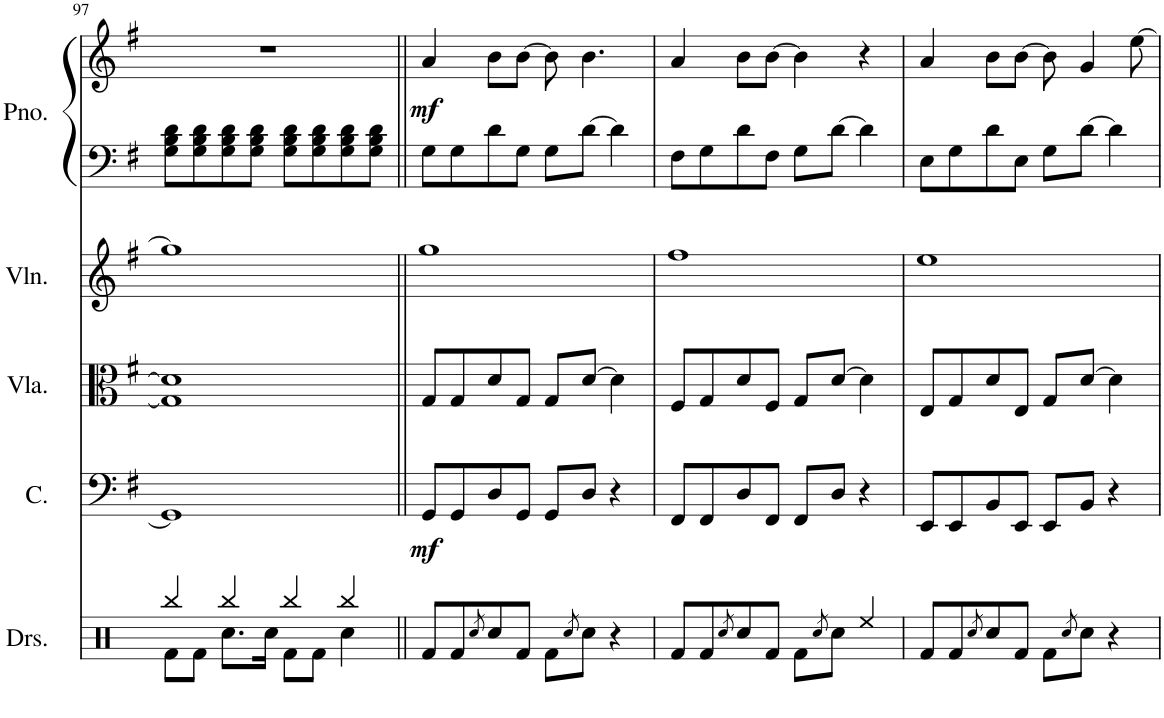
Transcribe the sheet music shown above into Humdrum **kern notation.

**kern	**dynam	**kern	**kern	**kern	**kern	**dynam
*part4	*part4	*part3	*part2	*part1	*part1	*part1
*staff5	*staff5	*staff4	*staff3	*staff2	*staff1	*staff1/2
*I"Cello	*	*I"Viola	*I"Violin	*I"Piano	*	*
*I'C.	*	*I'Vla.	*I'Vln.	*I'Pno.	*	*
!!LO:PB:g=z
*clefF4	*	*clefC3	*clefG2	*clefF4	*clefG2	*
*k[f#]	*	*k[f#]	*k[f#]	*k[f#]	*k[f#]	*
*M4/4	*	*M4/4	*M4/4	*M4/4	*M4/4	*
=97	=97	=97	=97	=97	=97	=97
1GG]	.	1G] 1d]	1gg]	8G\ 8B\ 8d\L	1r	.
.	.	.	.	8G\ 8B\ 8d\	.	.
.	.	.	.	8G\ 8B\ 8d\	.	.
.	.	.	.	8G\ 8B\ 8d\J	.	.
.	.	.	.	8G\ 8B\ 8d\L	.	.
.	.	.	.	8G\ 8B\ 8d\	.	.
.	.	.	.	8G\ 8B\ 8d\	.	.
.	.	.	.	8G\ 8B\ 8d\J	.	.
=98||	=98||	=98||	=98||	=98||	=98||	=98||
!	!LO:DY:b	!	!	!	!	!LO:DY:b
8GG/L	mf	8G/L	1gg	8G\L	4a/	mf
8GG/	.	8G/	.	8G\	.	.
8D/	.	8d/	.	8d\	8b\L	.
8GG/J	.	8G/J	.	8G\J	[8b\J	.
8GG/L	.	8G/L	.	8G\L	8b\]	.
8D/J	.	[8d/J	.	[8d\J	4.b\	.
4r	.	4d\]	.	4d\]	.	.
=99	=99	=99	=99	=99	=99	=99
8FF#/L	.	8F#/L	1ff#	8F#\L	4a/	.
8FF#/	.	8G/	.	8G\	.	.
8D/	.	8d/	.	8d\	8b\L	.
8FF#/J	.	8F#/J	.	8F#\J	[8b\J	.
8FF#/L	.	8G/L	.	8G\L	4b\]	.
8D/J	.	[8d/J	.	[8d\J	.	.
4r	.	4d\]	.	4d\]	4r	.
=100	=100	=100	=100	=100	=100	=100
8EE/L	.	8E/L	1ee	8E\L	4a/	.
8EE/	.	8G/	.	8G\	.	.
8BB/	.	8d/	.	8d\	8b\L	.
8EE/J	.	8E/J	.	8E\J	[8b\J	.
8EE/L	.	8G/L	.	8G\L	8b\]	.
8BB/J	.	[8d/J	.	[8d\J	4g/	.
4r	.	4d\]	.	4d\]	.	.
.	.	.	.	.	[8ee\	.
=	=	=	=	=	=	=
*-	*-	*-	*-	*-	*-	*-
